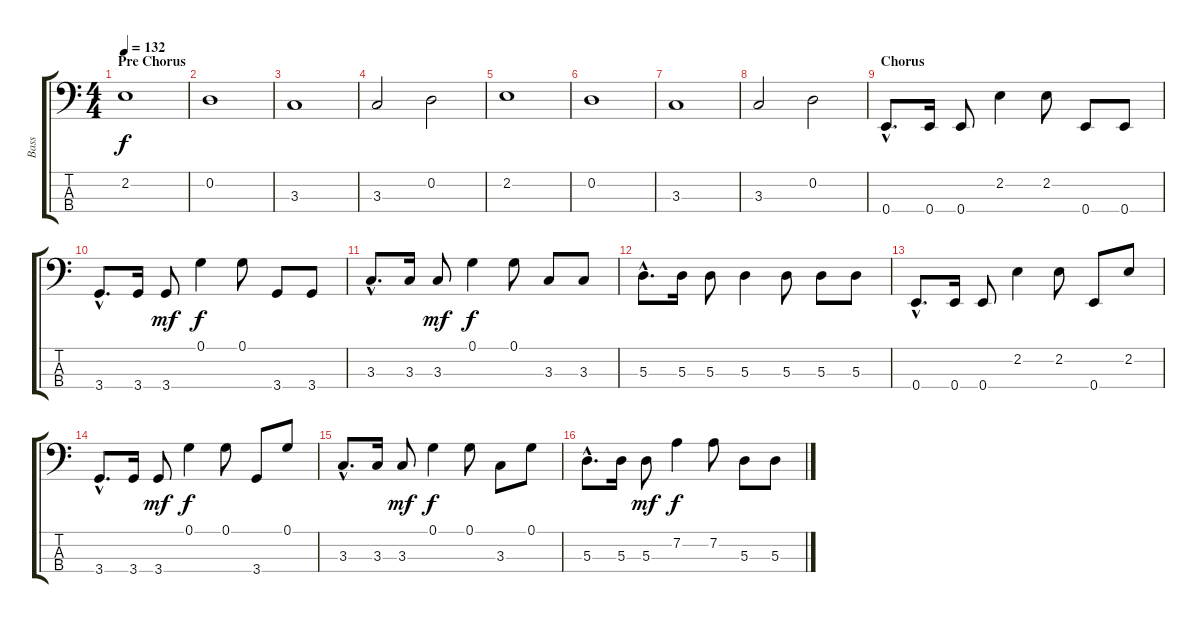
\track ("Bass" "Bass") {instrument electricbassfinger}
\staff {score tabs}
\tuning (G2 D2 A1 E1) {hide}
\ts (4 4)
\section ("" "Pre Chorus")
\tempo 132
\clef f4
\ks c
2.2.1{dy f} |
0.2.1 |
3.3.1 |
3.3.2 0.2.2 |
2.2.1 |
0.2.1 |
3.3.1 |
3.3.2 0.2.2 |
\section ("" "Chorus")
0.4{hac}.8{d} 0.4.16 0.4.8 2.2.4 2.2.8 0.4.8 0.4.8 |
3.4{hac}.8{d} 3.4.16 3.4.8{dy mf} 0.1.4{dy f} 0.1.8 3.4.8 3.4.8 |
3.3{hac}.8{d} 3.3.16 3.3.8{dy mf} 0.1.4{dy f} 0.1.8 3.3.8 3.3.8 |
5.3{hac}.8{d} 5.3.16 5.3.8 5.3.4 5.3.8 5.3.8 5.3.8 |
0.4{hac}.8{d} 0.4.16 0.4.8 2.2.4 2.2.8 0.4.8 2.2.8 |
3.4{hac}.8{d} 3.4.16 3.4.8{dy mf} 0.1.4{dy f} 0.1.8 3.4.8 0.1.8 |
3.3{hac}.8{d} 3.3.16 3.3.8{dy mf} 0.1.4{dy f} 0.1.8 3.3.8 0.1.8 |
5.3{hac}.8{d} 5.3.16 5.3.8{dy mf} 7.2.4{dy f} 7.2.8 5.3.8 5.3.8
